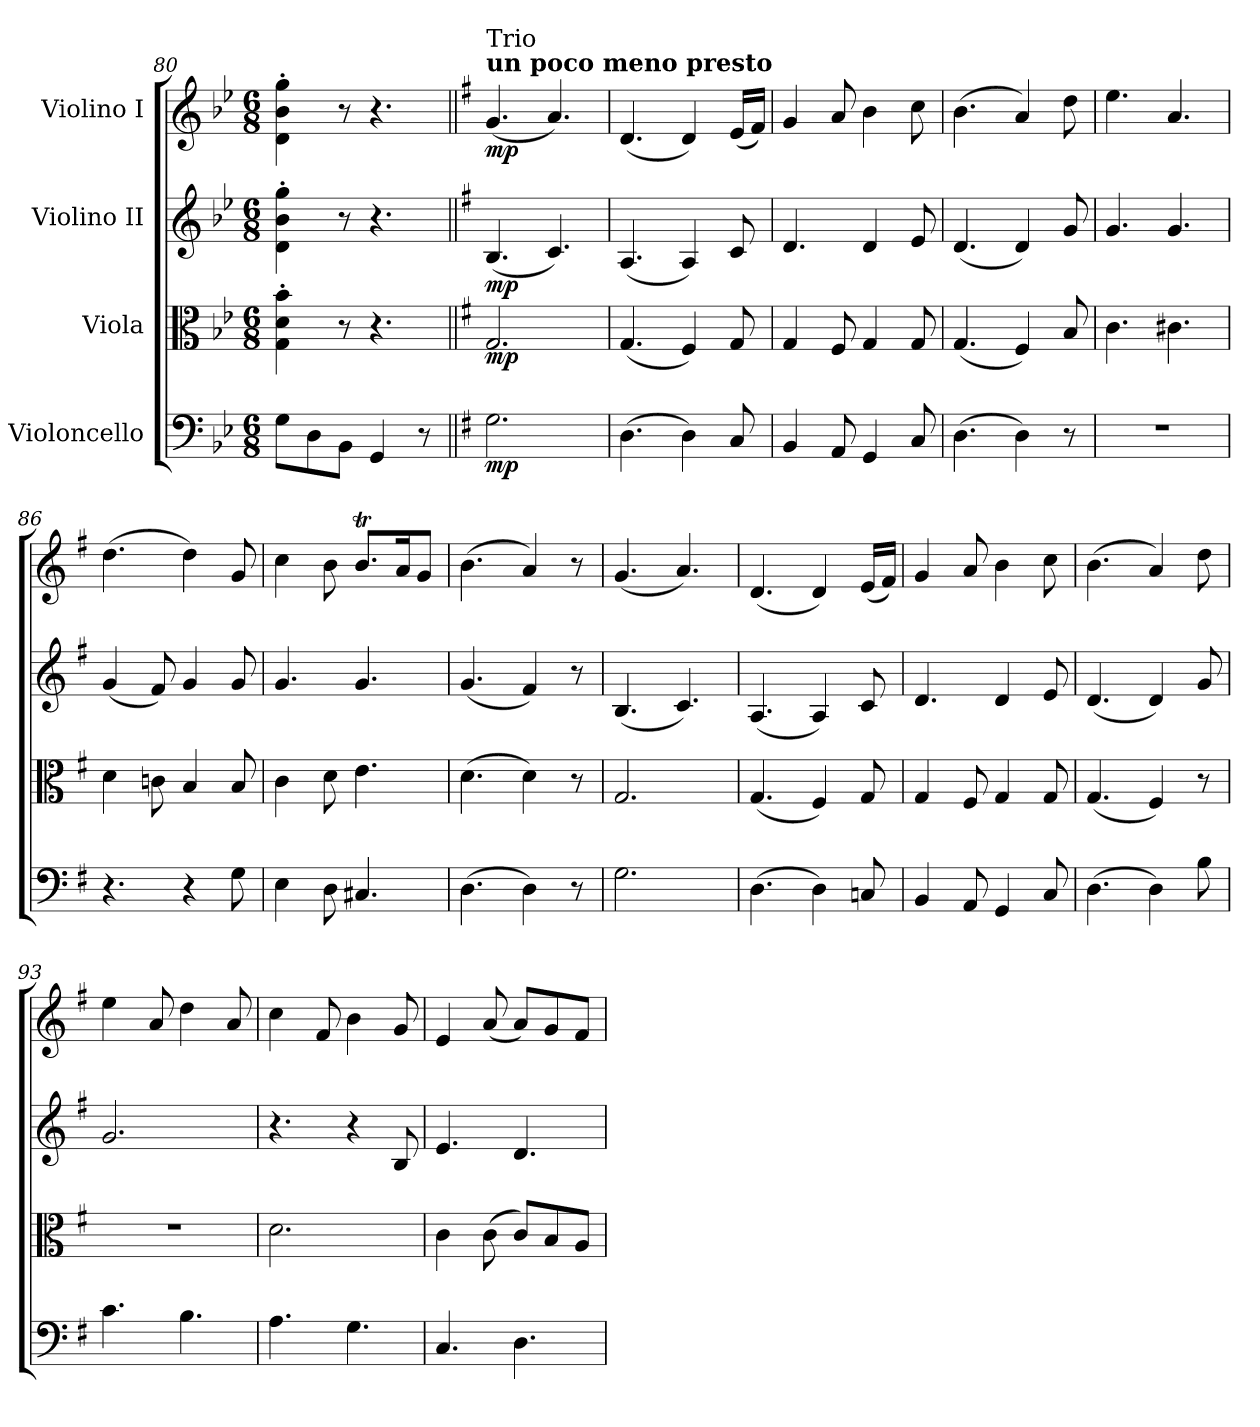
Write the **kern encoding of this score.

**kern	**dynam	**kern	**dynam	**kern	**dynam	**kern	**dynam
*part4	*part4	*part3	*part3	*part2	*part2	*part1	*part1
*staff4	*staff4	*staff3	*staff3	*staff2	*staff2	*staff1	*staff1
*I"Violoncello	*	*I"Viola	*	*I"Violino II	*	*I"Violino I	*
*clefF4	*	*clefC3	*	*clefG2	*	*clefG2	*
*k[b-e-]	*	*k[b-e-]	*	*k[b-e-]	*	*k[b-e-]	*
*g:	*	*g:	*	*g:	*	*g:	*
*M6/8	*	*M6/8	*	*M6/8	*	*M6/8	*
=80	=80	=80	=80	=80	=80	=80	=80
8Gi\L	.	4Gi\' 4di' 4b-i'	.	4di\' 4b-i' 4ggi'	.	4di\' 4b-i' 4ggi'	.
8Di\	.	.	.	.	.	.	.
8BB-i\J	.	8r	.	8r	.	8r	.
4GGi/	.	4.r	.	4.r	.	4.r	.
8r	.	.	.	.	.	.	.
!!LO:LB:g=z
=81||	=81||	=81||	=81||	=81||	=81||	=81||	=81||
*k[f#]	*	*k[f#]	*	*k[f#]	*	*k[f#]	*
*G:	*	*G:	*	*G:	*	*G:	*
*	*	*	*	*	*	*MM120	*
!	!	!	!	!	!	!LO:TX:a:B:t=un poco meno presto	!
!	!	!	!	!	!	!LO:TX:a:t=Trio	!
2.Gi\	mp	2.Gi/	mp	(4.Bi/	mp	(4.gi/	mp
.	.	.	.	4.ci/)	.	4.ai/)	.
=82	=82	=82	=82	=82	=82	=82	=82
(4.Di\	.	(4.Gi/	.	(4.Ai/	.	(4.di/	.
4Di\)	.	4F#i/)	.	4Ai/)	.	4di/)	.
8Ci/	.	8Gi/	.	8ci/	.	(16ei/LL	.
.	.	.	.	.	.	16f#i/JJ)	.
=83	=83	=83	=83	=83	=83	=83	=83
4BBi/	.	4Gi/	.	4.di/	.	4gi/	.
8AAi/	.	8F#i/	.	.	.	8ai/	.
4GGi/	.	4Gi/	.	4di/	.	4bi\	.
8Ci/	.	8Gi/	.	8ei/	.	8cci\	.
=84	=84	=84	=84	=84	=84	=84	=84
(4.Di\	.	(4.Gi/	.	(4.di/	.	(4.bi\	.
4Di\)	.	4F#i/)	.	4di/)	.	4ai/)	.
8r	.	8Bi/	.	8gi/	.	8ddi\	.
=85	=85	=85	=85	=85	=85	=85	=85
!LO:N:vis=1	!	!	!	!	!	!	!
2.r	.	4.ci\	.	4.gi/	.	4.eei\	.
.	.	4.c#Xi\	.	4.gi/	.	4.ai/	.
=86	=86	=86	=86	=86	=86	=86	=86
4.r	.	4di\	.	(4gi/	.	(4.ddi\	.
.	.	8cni\	.	8f#i/)	.	.	.
4r	.	4Bi/	.	4gi/	.	4ddi\)	.
8Gi\	.	8Bi/	.	8gi/	.	8gi/	.
=87	=87	=87	=87	=87	=87	=87	=87
4Ei\	.	4ci\	.	4.gi/	.	4cci\	.
8Di\	.	8di\	.	.	.	8bi\	.
4.C#Xi/	.	4.ei\	.	4.gi/	.	8.bti/L	.
.	.	.	.	.	.	16ai/k	.
.	.	.	.	.	.	8gi/J	.
=88	=88	=88	=88	=88	=88	=88	=88
(4.Di\	.	(4.di\	.	(4.gi/	.	(4.bi\	.
4Di\)	.	4di\)	.	4f#i/)	.	4ai/)	.
8r	.	8r	.	8r	.	8r	.
=89	=89	=89	=89	=89	=89	=89	=89
2.Gi\	.	2.Gi/	.	(4.Bi/	.	(4.gi/	.
.	.	.	.	4.ci/)	.	4.ai/)	.
=90	=90	=90	=90	=90	=90	=90	=90
(4.Di\	.	(4.Gi/	.	(4.Ai/	.	(4.di/	.
4Di\)	.	4F#i/)	.	4Ai/)	.	4di/)	.
8Cni/	.	8Gi/	.	8ci/	.	(16ei/LL	.
.	.	.	.	.	.	16f#i/JJ)	.
!!LO:LB:g=z
=91	=91	=91	=91	=91	=91	=91	=91
4BBi/	.	4Gi/	.	4.di/	.	4gi/	.
8AAi/	.	8F#i/	.	.	.	8ai/	.
4GGi/	.	4Gi/	.	4di/	.	4bi\	.
8Ci/	.	8Gi/	.	8ei/	.	8cci\	.
=92	=92	=92	=92	=92	=92	=92	=92
(4.Di\	.	(4.Gi/	.	(4.di/	.	(4.bi\	.
4Di\)	.	4F#i/)	.	4di/)	.	4ai/)	.
8Bi\	.	8r	.	8gi/	.	8ddi\	.
=93	=93	=93	=93	=93	=93	=93	=93
!	!	!LO:N:vis=1	!	!	!	!	!
4.ci\	.	2.r	.	2.gi/	.	4eei\	.
.	.	.	.	.	.	8ai/	.
4.Bi\	.	.	.	.	.	4ddi\	.
.	.	.	.	.	.	8ai/	.
=94	=94	=94	=94	=94	=94	=94	=94
4.Ai\	.	2.di\	.	4.r	.	4cci\	.
.	.	.	.	.	.	8f#i/	.
4.Gi\	.	.	.	4r	.	4bi\	.
.	.	.	.	8Bi/	.	8gi/	.
=95	=95	=95	=95	=95	=95	=95	=95
4.Ci/	.	4ci\	.	4.ei/	.	4ei/	.
.	.	(8ci\	.	.	.	(8ai/	.
4.Di\	.	8ci/L)	.	4.di/	.	8ai/L)	.
.	.	8Bi/	.	.	.	8gi/	.
.	.	8Ai/J	.	.	.	8f#i/J	.
=	=	=	=	=	=	=	=
*-	*-	*-	*-	*-	*-	*-	*-
